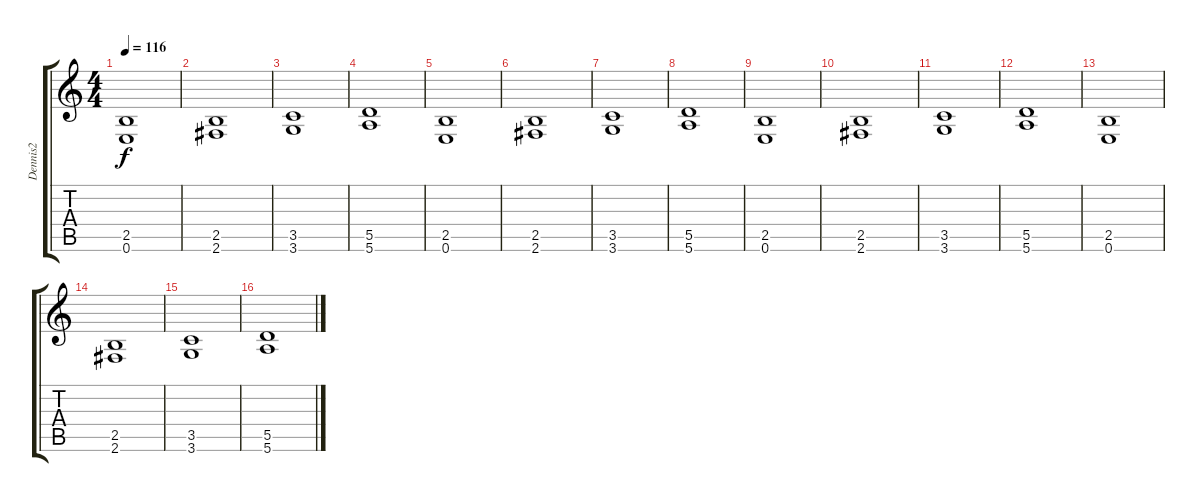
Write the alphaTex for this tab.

\track ("Dennis2" "Dennis2") {instrument distortionguitar}
\staff {score tabs}
\tuning (E4 B3 G3 D3 A2 E2) {hide}
\ts (4 4)
\tempo 116
\clef g2
\ks c
(2.5 0.6).1{dy f} |
(2.5 2.6).1 |
(3.5 3.6).1 |
(5.5 5.6).1 |
(2.5 0.6).1 |
(2.5 2.6).1 |
(3.5 3.6).1 |
(5.5 5.6).1 |
(2.5 0.6).1 |
(2.5 2.6).1 |
(3.5 3.6).1 |
(5.5 5.6).1 |
(2.5 0.6).1 |
(2.5 2.6).1 |
(3.5 3.6).1 |
(5.5 5.6).1
